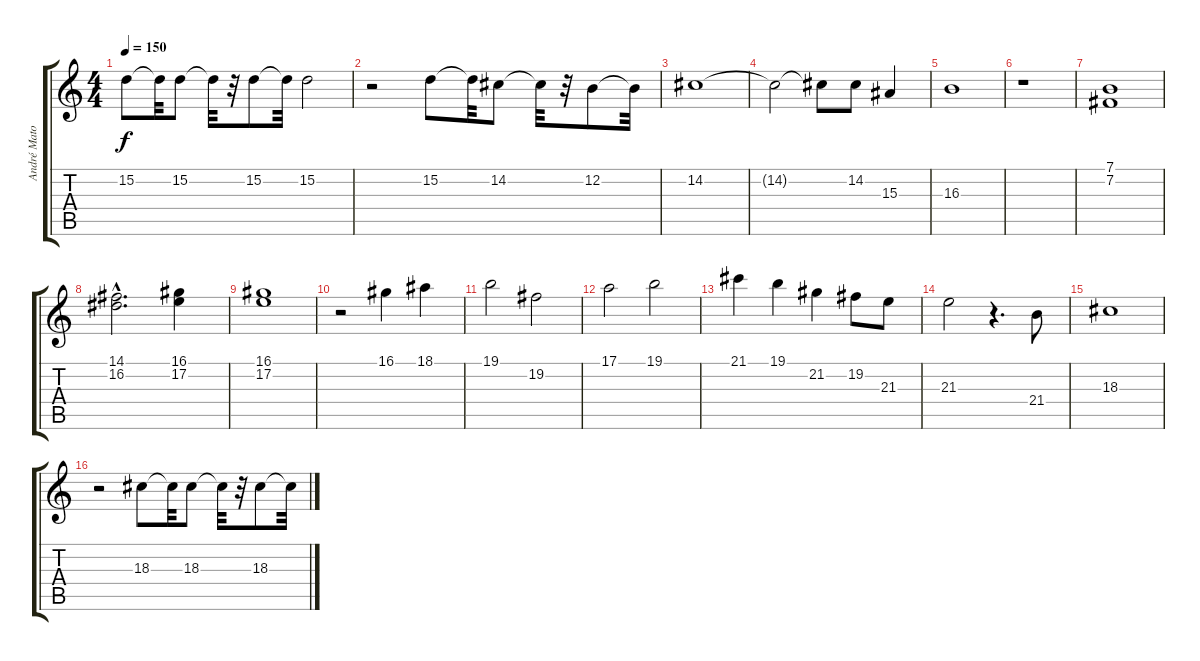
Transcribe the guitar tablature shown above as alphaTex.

\track ("André Matos (Voz)" "André Mato") {instrument lead6voice}
\staff {score tabs}
\tuning (E4 B3 G3 D3 A2 E2) {hide}
\ts (4 4)
\tempo 150
\clef g2
\ks c
15.2.8{dy f} 15.2{t}.32 15.2.8 15.2{t}.32 r.32 15.2.8 15.2{t}.32 15.2.2 |
r.2 15.2.8 15.2{t}.32 14.2.8 14.2{t}.32 r.32 12.2.8 12.2{t}.32 |
14.2.1 |
14.2{t}.2 14.2{t}.8 14.2.8 15.3.4 |
16.3.1 |
r.1 |
(7.1 7.2).1 |
(14.1{hac} 16.2{hac}).2{d} (16.1 17.2).4 |
(16.1 17.2).1 |
r.2 16.1.4 18.1.4 |
19.1.2 19.2.2 |
17.1.2 19.1.2 |
21.1.4 19.1.4 21.2.4 19.2.8 21.3.8 |
21.3.2 r.4{d} 21.4.8 |
18.3.1 |
r.2 18.3.8 18.3{t}.32 18.3.8 18.3{t}.32 r.32 18.3.8 18.3{t}.32
